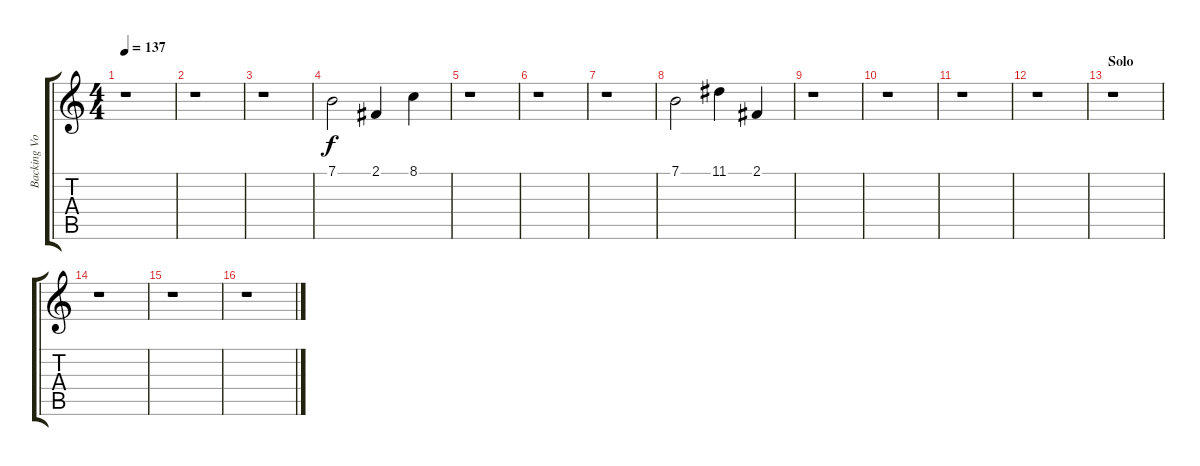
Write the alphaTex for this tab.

\track ("Backing Vocals" "Backing Vo") {instrument choiraahs}
\staff {score tabs}
\tuning (E4 B3 G3 D3 A2 E2) {hide}
\ts (4 4)
\tempo 137
\clef g2
\ks c
r.1{dy f} |
r.1 |
r.1 |
7.1.2 2.1.4 8.1.4 |
r.1 |
r.1 |
r.1 |
7.1.2 11.1.4 2.1.4 |
r.1 |
r.1 |
r.1 |
r.1 |
\section ("" "Solo")
r.1 |
r.1 |
r.1 |
r.1
